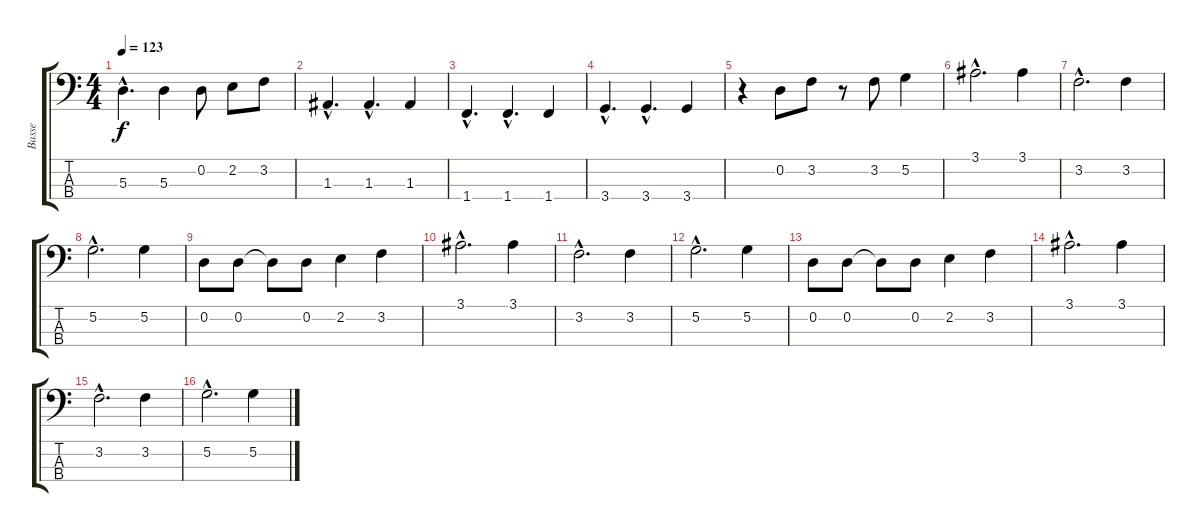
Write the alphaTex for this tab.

\track ("Basse" "Basse") {instrument electricbassfinger}
\staff {score tabs}
\tuning (G2 D2 A1 E1) {hide}
\ts (4 4)
\tempo 123
\clef f4
\ks c
5.3{hac}.4{d dy f} 5.3.4 0.2.8 2.2.8 3.2.8 |
1.3{hac}.4{d} 1.3{hac}.4{d} 1.3.4 |
1.4{hac}.4{d} 1.4{hac}.4{d} 1.4.4 |
3.4{hac}.4{d} 3.4{hac}.4{d} 3.4.4 |
r.4 0.2.8 3.2.8 r.8 3.2.8 5.2.4 |
3.1{hac}.2{d} 3.1.4 |
3.2{hac}.2{d} 3.2.4 |
5.2{hac}.2{d} 5.2.4 |
0.2.8 0.2.8 0.2{t}.8 0.2.8 2.2.4 3.2.4 |
3.1{hac}.2{d} 3.1.4 |
3.2{hac}.2{d} 3.2.4 |
5.2{hac}.2{d} 5.2.4 |
0.2.8 0.2.8 0.2{t}.8 0.2.8 2.2.4 3.2.4 |
3.1{hac}.2{d} 3.1.4 |
3.2{hac}.2{d} 3.2.4 |
5.2{hac}.2{d} 5.2.4
